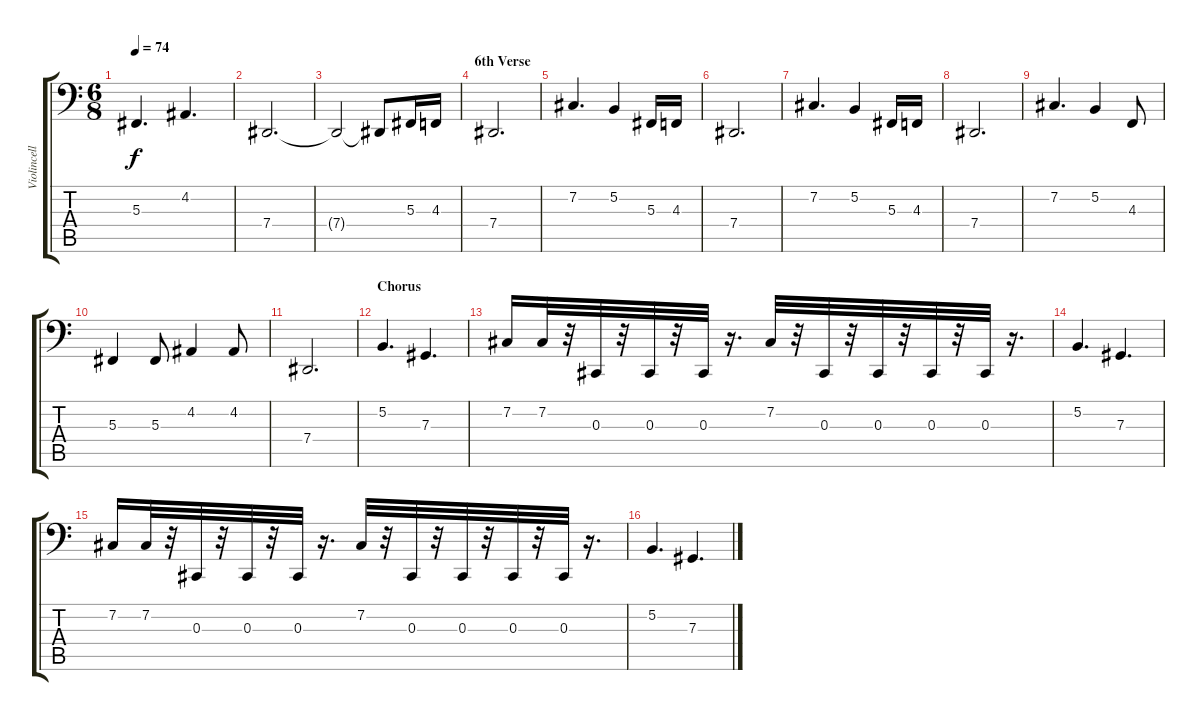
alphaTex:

\track ("Violincello Section (SF Symphony)" "Violincell") {instrument stringensemble1}
\staff {score tabs}
\tuning (B2 Gb2 Db2 Ab1 Eb1 Bb0) {hide}
\ts (6 8)
\tempo 74
\clef f4
\ks c
5.3.4{d dy f} 4.2.4{d} |
7.4.2{d} |
7.4{t}.2 7.4{t}.8 5.3.16 4.3.16 |
\section ("" "6th Verse")
7.4.2{d} |
7.2.4{d} 5.2.4 5.3.16 4.3.16 |
7.4.2{d} |
7.2.4{d} 5.2.4 5.3.16 4.3.16 |
7.4.2{d} |
7.2.4{d} 5.2.4 4.3.8 |
5.3.4 5.3.8 4.2.4 4.2.8 |
7.4.2{d} |
\section ("" "Chorus")
5.2.4{d} 7.3.4{d} |
7.2.16 7.2.32 r.32 0.3.32 r.32 0.3.32 r.32 0.3.32 r.16{d} 7.2.32 r.32 0.3.32 r.32 0.3.32 r.32 0.3.32 r.32 0.3.32 r.16{d} |
5.2.4{d} 7.3.4{d} |
7.2.16 7.2.32 r.32 0.3.32 r.32 0.3.32 r.32 0.3.32 r.16{d} 7.2.32 r.32 0.3.32 r.32 0.3.32 r.32 0.3.32 r.32 0.3.32 r.16{d} |
5.2.4{d} 7.3.4{d}
